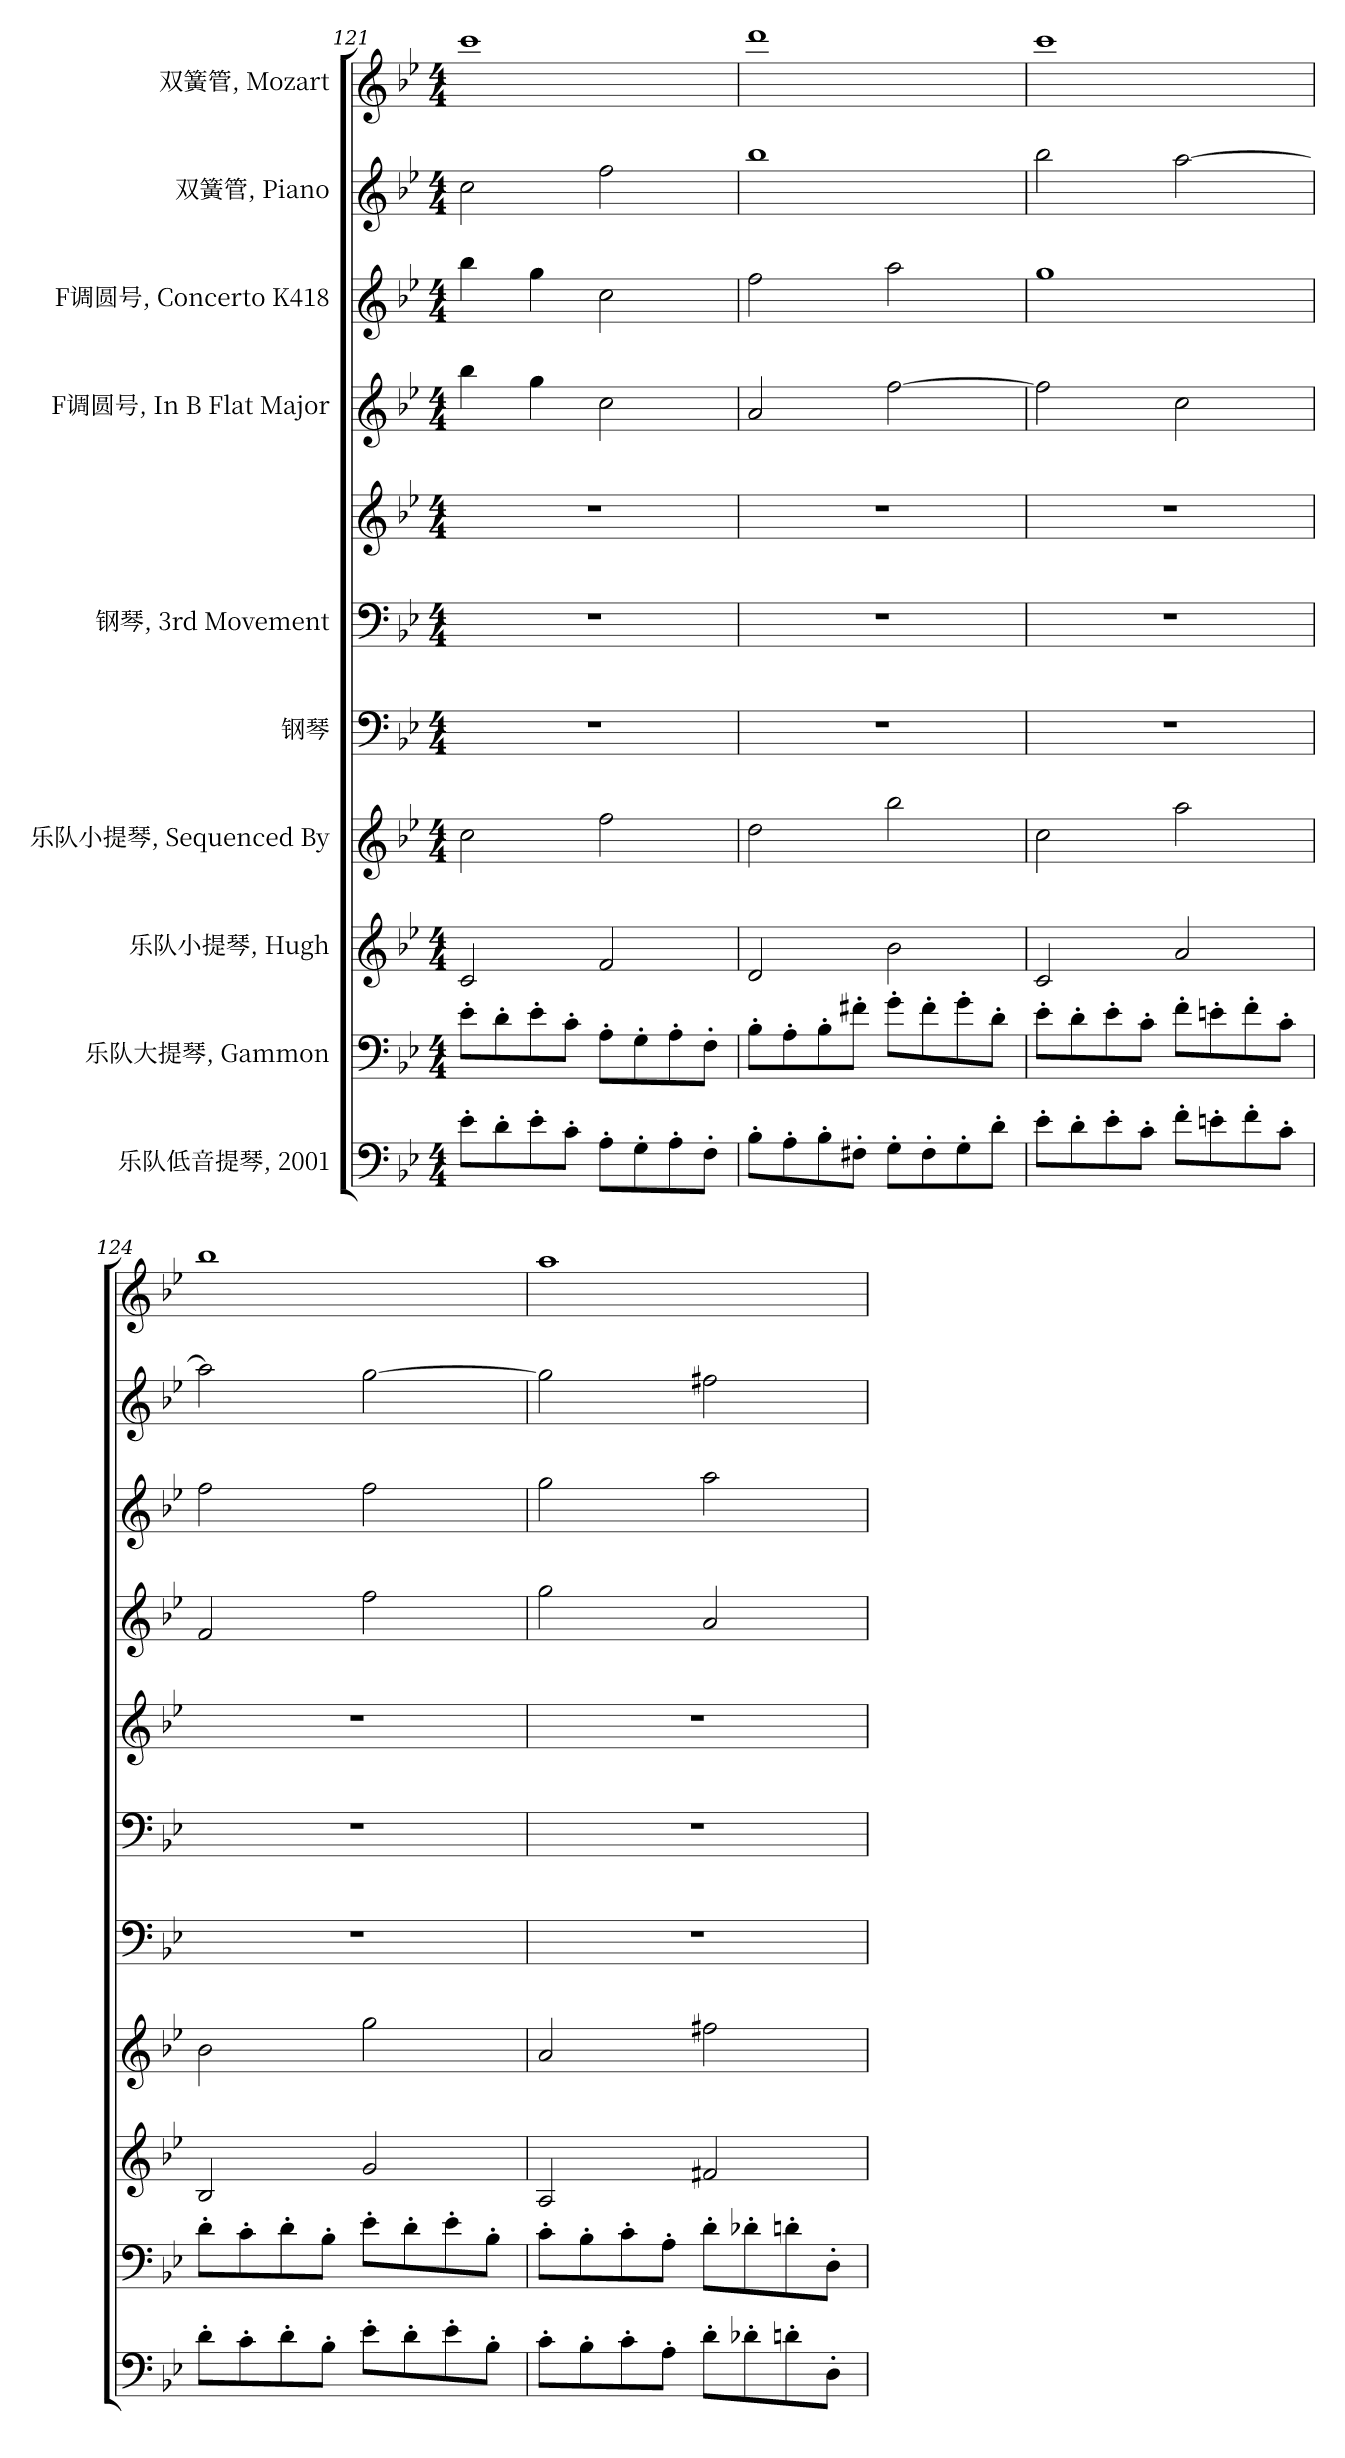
**kern	**kern	**kern	**kern	**kern	**kern	**kern	**kern	**kern	**kern	**kern
*part10	*part9	*part8	*part7	*part6	*part5	*part5	*part4	*part3	*part2	*part1
*staff11	*staff10	*staff9	*staff8	*staff7	*staff6	*staff5	*staff4	*staff3	*staff2	*staff1
*I"乐队低音提琴, 2001	*I"乐队大提琴, Gammon	*I"乐队小提琴,  Hugh	*I"乐队小提琴, Sequenced By	*I"钢琴	*I"钢琴, 3rd Movement	*	*I"F调圆号, In B Flat Major	*I"F调圆号, Concerto K418	*I"双簧管,  Piano	*I"双簧管,  Mozart
*clefF4	*clefF4	*clefG2	*clefG2	*clefF4	*clefF4	*clefG2	*clefG2	*clefG2	*clefG2	*clefG2
*ITrd7c12	*	*	*	*	*	*	*ITrd4c7	*ITrd4c7	*	*
*k[b-e-]	*k[b-e-]	*k[b-e-]	*k[b-e-]	*k[b-e-]	*k[b-e-]	*k[b-e-]	*k[b-e-a-]	*k[b-e-a-]	*k[b-e-]	*k[b-e-]
*M4/4	*M4/4	*M4/4	*M4/4	*M4/4	*M4/4	*M4/4	*M4/4	*M4/4	*M4/4	*M4/4
=121	=121	=121	=121	=121	=121	=121	=121	=121	=121	=121
8E-'\L	8e-'\L	2c/	2cc\	1r	1r	1r	4ee-\	4ee-\	2cc\	1ccc
8D'\	8d'\	.	.	.	.	.	.	.	.	.
8E-'\	8e-'\	.	.	.	.	.	4cc\	4cc\	.	.
8C'\J	8c'\J	.	.	.	.	.	.	.	.	.
8AA'\L	8A'\L	2f/	2ff\	.	.	.	2f\	2f\	2ff\	.
8GG'\	8G'\	.	.	.	.	.	.	.	.	.
8AA'\	8A'\	.	.	.	.	.	.	.	.	.
8FF'\J	8F'\J	.	.	.	.	.	.	.	.	.
=122	=122	=122	=122	=122	=122	=122	=122	=122	=122	=122
8BB-'\L	8B-'\L	2d/	2dd\	1r	1r	1r	2d/	2b-\	1bb-	1ddd
8AA'\	8A'\	.	.	.	.	.	.	.	.	.
8BB-'\	8B-'\	.	.	.	.	.	.	.	.	.
8FF#X'\J	8f#X'\J	.	.	.	.	.	.	.	.	.
8GG'\L	8g'\L	2b-\	2bb-\	.	.	.	[2b-\	2dd\	.	.
8FF#'\	8f#'\	.	.	.	.	.	.	.	.	.
8GG'\	8g'\	.	.	.	.	.	.	.	.	.
8D'\J	8d'\J	.	.	.	.	.	.	.	.	.
!!LO:PB:g=z
=123	=123	=123	=123	=123	=123	=123	=123	=123	=123	=123
8E-'\L	8e-'\L	2c/	2cc\	1r	1r	1r	2b-\]	1cc	2bb-\	1ccc
8D'\	8d'\	.	.	.	.	.	.	.	.	.
8E-'\	8e-'\	.	.	.	.	.	.	.	.	.
8C'\J	8c'\J	.	.	.	.	.	.	.	.	.
8F'\L	8f'\L	2a/	2aa\	.	.	.	2f\	.	[2aa\	.
8En'\	8en'\	.	.	.	.	.	.	.	.	.
8F'\	8f'\	.	.	.	.	.	.	.	.	.
8C'\J	8c'\J	.	.	.	.	.	.	.	.	.
=124	=124	=124	=124	=124	=124	=124	=124	=124	=124	=124
8D'\L	8d'\L	2B-/	2b-\	1r	1r	1r	2B-/	2b-\	2aa\]	1bb-
8C'\	8c'\	.	.	.	.	.	.	.	.	.
8D'\	8d'\	.	.	.	.	.	.	.	.	.
8BB-'\J	8B-'\J	.	.	.	.	.	.	.	.	.
8E-'\L	8e-'\L	2g/	2gg\	.	.	.	2b-\	2b-\	[2gg\	.
8D'\	8d'\	.	.	.	.	.	.	.	.	.
8E-'\	8e-'\	.	.	.	.	.	.	.	.	.
8BB-'\J	8B-'\J	.	.	.	.	.	.	.	.	.
=125	=125	=125	=125	=125	=125	=125	=125	=125	=125	=125
8C'\L	8c'\L	2A/	2a/	1r	1r	1r	2cc\	2cc\	2gg\]	1aa
8BB-'\	8B-'\	.	.	.	.	.	.	.	.	.
8C'\	8c'\	.	.	.	.	.	.	.	.	.
8AA'\J	8A'\J	.	.	.	.	.	.	.	.	.
8D'\L	8d'\L	2f#X/	2ff#X\	.	.	.	2d/	2dd\	2ff#X\	.
8D-X'\	8d-X'\	.	.	.	.	.	.	.	.	.
8Dn'\	8dn'\	.	.	.	.	.	.	.	.	.
8DD'\J	8D'\J	.	.	.	.	.	.	.	.	.
=	=	=	=	=	=	=	=	=	=	=
*-	*-	*-	*-	*-	*-	*-	*-	*-	*-	*-
